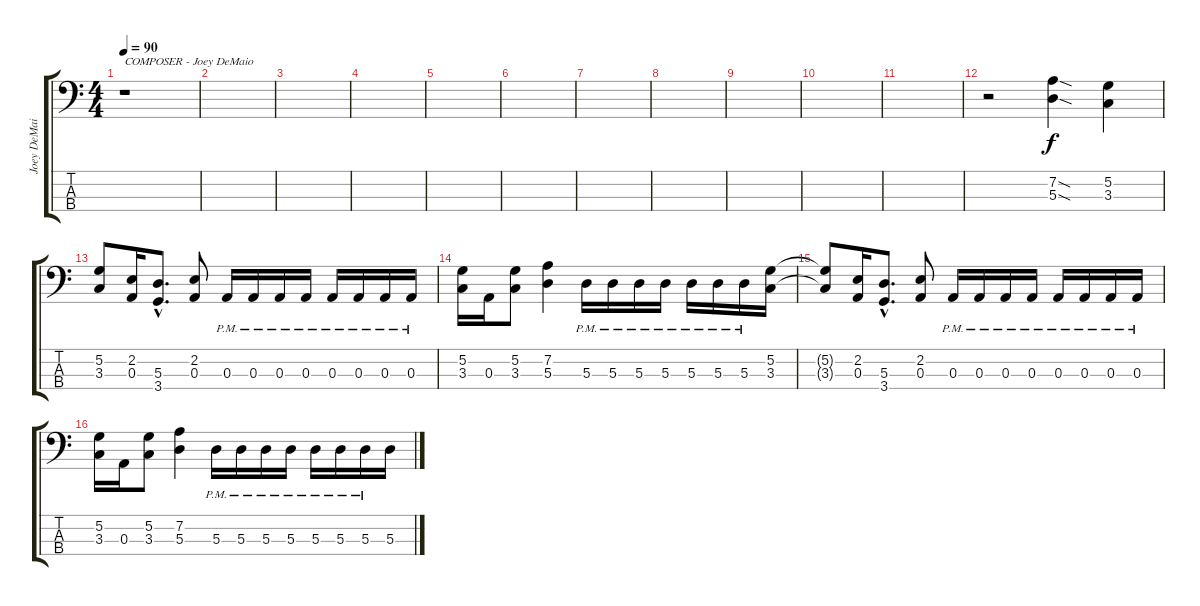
\track ("Joey DeMaio" "Joey DeMai") {instrument electricbasspick}
\staff {score tabs}
\tuning (G2 D2 A1 E1) {hide}
\ts (4 4)
\tempo 90
\clef f4
\ks c
r.1{txt "COMPOSER - Joey DeMaio" dy f instrument electricbasspick} |
|
|
|
|
|
|
|
|
|
|
r.2 (7.2{sod} 5.3{sod}).4 (5.2 3.3).4 |
(5.2 3.3).8 (2.2 0.3).16 (5.3{hac} 3.4{hac}).8{d} (2.2 0.3).8 0.3{pm}.16 0.3{pm}.16 0.3{pm}.16 0.3{pm}.16 0.3{pm}.16 0.3{pm}.16 0.3{pm}.16 0.3{pm}.16 |
(5.2 3.3).16 0.3.16 (5.2 3.3).8 (7.2 5.3).4 5.3{pm}.16 5.3{pm}.16 5.3{pm}.16 5.3{pm}.16 5.3{pm}.16 5.3{pm}.16 5.3{pm}.16 (5.2 3.3).16 |
(5.2{t} 3.3{t}).8 (2.2 0.3).16 (5.3{hac} 3.4{hac}).8{d} (2.2 0.3).8 0.3{pm}.16 0.3{pm}.16 0.3{pm}.16 0.3{pm}.16 0.3{pm}.16 0.3{pm}.16 0.3{pm}.16 0.3{pm}.16 |
(5.2 3.3).16 0.3.16 (5.2 3.3).8 (7.2 5.3).4 5.3{pm}.16 5.3{pm}.16 5.3{pm}.16 5.3{pm}.16 5.3{pm}.16 5.3{pm}.16 5.3{pm}.16 5.3.16
